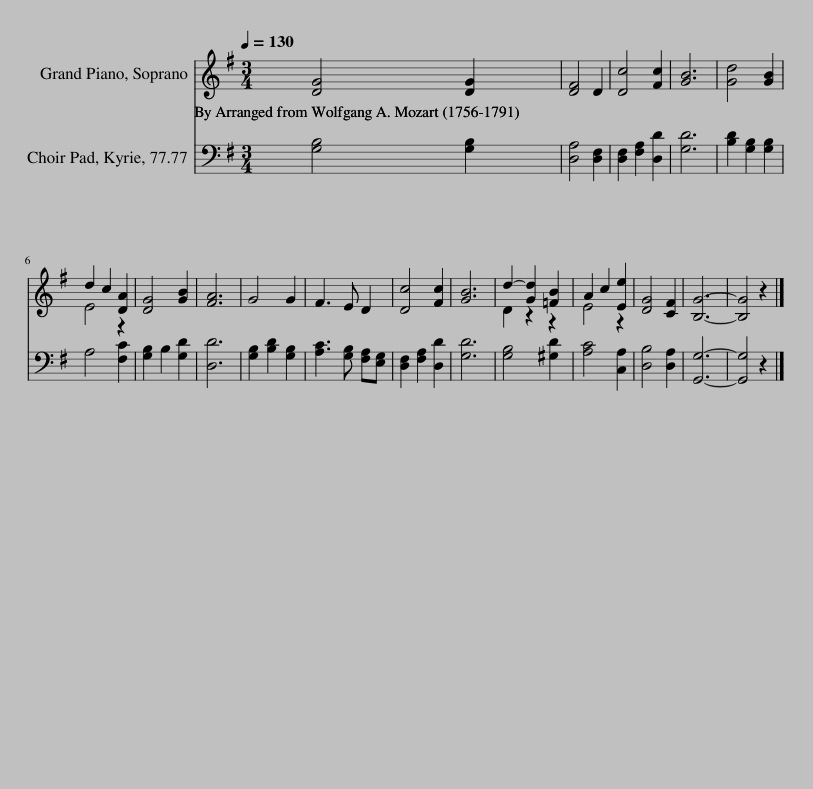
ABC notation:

X:1
%%score ( 1 2 ) 3
L:1/8
Q:1/4=130
M:3/4
I:linebreak $
K:G
V:1 treble
V:2 treble
V:3 bass
V:1
 [DG]4 [DG]2 | [DF]4 D2 | [Dc]4 [Fc]2 | [GB]6 | [Gd]4 [GB]2 |$ %5
 d2 c2 [DA]2 | [DG]4 [GB]2 | [FA]6 | G4 G2 | F3 E D2 | %10
 [Dc]4 [Fc]2 | [GB]6 | d2- [Gd]2 [=FB]2 | A2 c2 [Ee]2 | [DG]4 [CF]2 | %15
 [B,G]6- | [B,G]4 z2 |] %17
V:2
 x6 | x6 | x6 | x6 | x6 |$ %5
 E4 z2 | x6 | x6 | x6 | x6 | %10
 x6 | x6 | D2 z2 z2 | E4 z2 | x6 | %15
 x6 | x6 |] %17
V:3
 [G,B,]4 [G,B,]2 | [D,A,]4 [D,F,]2 | [D,F,]2 [F,A,]2 [D,D]2 | [G,D]6 | [B,D]2 [G,B,]2 [G,B,]2 |$ %5
 A,4 [F,C]2 | [G,B,]2 B,2 [G,D]2 | [D,D]6 | [G,B,]2 [B,D]2 [G,B,]2 | [A,C]3 [G,B,] [F,A,][E,G,] | %10
 [D,F,]2 [F,A,]2 [D,D]2 | [G,D]6 | [G,B,]4 [^G,D]2 | [A,C]4 [C,A,]2 | [D,B,]4 [D,A,]2 | %15
 [G,,G,]6- | [G,,G,]4 z2 |] %17
